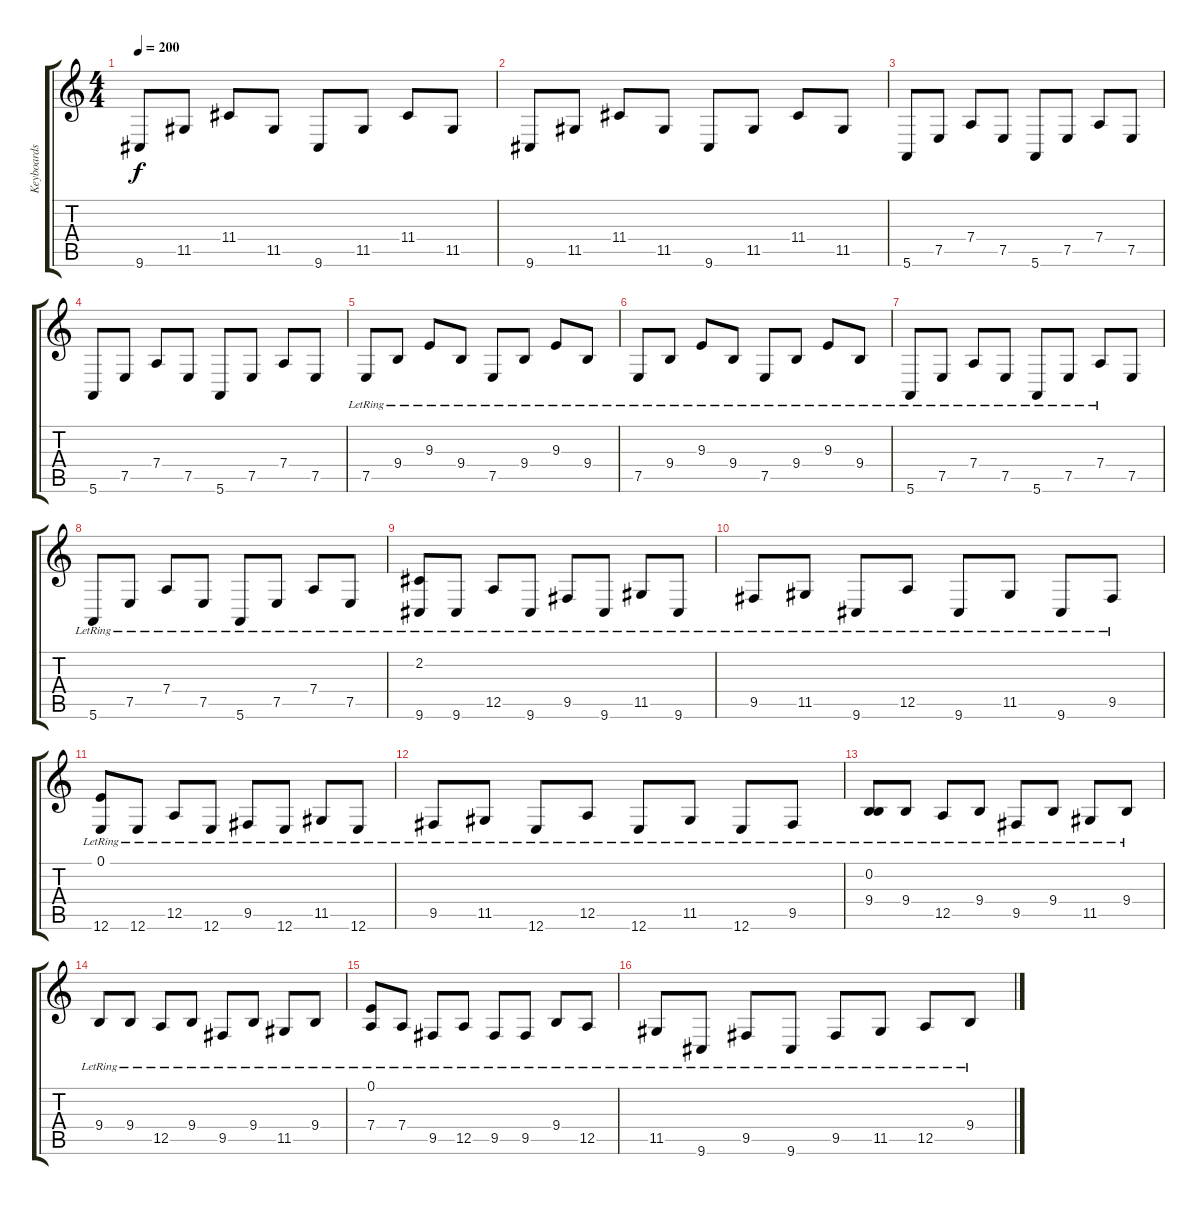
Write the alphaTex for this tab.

\track ("Keyboards" "Keyboards") {instrument pad1newage}
\staff {score tabs}
\tuning (E4 B3 G3 D3 A2 E2) {hide}
\ts (4 4)
\tempo 200
\clef g2
\ks c
9.6.8{dy f} 11.5.8 11.4.8 11.5.8 9.6.8 11.5.8 11.4.8 11.5.8 |
9.6.8 11.5.8 11.4.8 11.5.8 9.6.8 11.5.8 11.4.8 11.5.8 |
5.6.8 7.5.8 7.4.8 7.5.8 5.6.8 7.5.8 7.4.8 7.5.8 |
5.6.8 7.5.8 7.4.8 7.5.8 5.6.8 7.5.8 7.4.8 7.5.8 |
7.5{lr}.8{instrument harpsichord} 9.4{lr}.8 9.3{lr}.8 9.4{lr}.8 7.5{lr}.8 9.4{lr}.8 9.3{lr}.8 9.4{lr}.8 |
7.5{lr}.8 9.4{lr}.8 9.3{lr}.8 9.4{lr}.8 7.5{lr}.8 9.4{lr}.8 9.3{lr}.8 9.4{lr}.8 |
5.6{lr}.8 7.5{lr}.8 7.4{lr}.8 7.5{lr}.8 5.6{lr}.8 7.5{lr}.8 7.4{lr}.8 7.5.8 |
5.6{lr}.8 7.5{lr}.8 7.4{lr}.8 7.5{lr}.8 5.6{lr}.8 7.5{lr}.8 7.4{lr}.8 7.5{lr}.8 |
(2.2 9.6{lr}).8{instrument harpsichord} 9.6{lr}.8 12.5{lr}.8 9.6{lr}.8 9.5{lr}.8 9.6{lr}.8 11.5{lr}.8 9.6{lr}.8 |
9.5{lr}.8{instrument harpsichord} 11.5{lr}.8 9.6{lr}.8 12.5{lr}.8 9.6{lr}.8 11.5{lr}.8 9.6{lr}.8 9.5{lr}.8 |
(0.1{lr} 12.6{lr}).8{instrument harpsichord} 12.6{lr}.8 12.5{lr}.8 12.6{lr}.8 9.5{lr}.8 12.6{lr}.8 11.5{lr}.8 12.6{lr}.8 |
9.5{lr}.8{instrument harpsichord} 11.5{lr}.8 12.6{lr}.8 12.5{lr}.8 12.6{lr}.8 11.5{lr}.8 12.6{lr}.8 9.5{lr}.8 |
(0.2{lr} 9.4{lr}).8{instrument harpsichord} 9.4{lr}.8 12.5{lr}.8 9.4{lr}.8 9.5{lr}.8 9.4{lr}.8 11.5{lr}.8 9.4{lr}.8 |
9.4{lr}.8 9.4{lr}.8 12.5{lr}.8 9.4{lr}.8 9.5{lr}.8 9.4{lr}.8 11.5{lr}.8 9.4{lr}.8 |
(0.1{lr} 7.4{lr}).8{instrument harpsichord} 7.4{lr}.8 9.5{lr}.8 12.5{lr}.8 9.5{lr}.8 9.5{lr}.8 9.4{lr}.8 12.5{lr}.8 |
11.5{lr}.8{instrument harpsichord} 9.6{lr}.8 9.5{lr}.8 9.6{lr}.8 9.5{lr}.8 11.5{lr}.8 12.5{lr}.8 9.4{lr}.8
